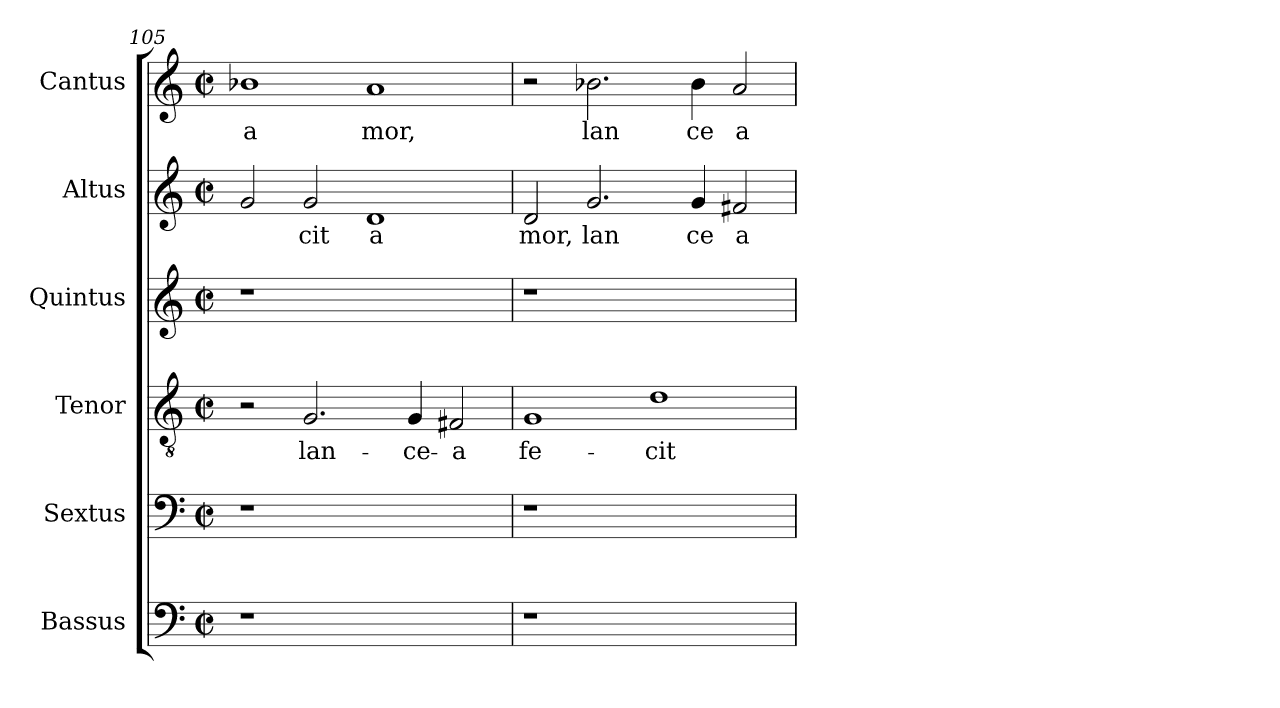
**kern	**kern	**kern	**text	**kern	**kern	**text	**kern	**text
*part6	*part5	*part4	*part4	*part3	*part2	*part2	*part1	*part1
*staff6	*staff5	*staff4	*staff4	*staff3	*staff2	*staff2	*staff1	*staff1
*I"Bassus	*I"Sextus	*I"Tenor	*	*I"Quintus	*I"Altus	*	*I"Cantus	*
*I'Bassus	*I'Sextus	*I'Tenor	*	*I'Quintus	*I'Altus	*	*I'Cantus	*
*clefF4	*clefF4	*clefGv2	*	*clefG2	*clefG2	*	*clefG2	*
*k[]	*k[]	*k[]	*	*k[]	*k[]	*	*k[]	*
*C:	*C:	*C:	*	*C:	*C:	*	*C:	*
*M2/2	*M2/2	*M2/2	*	*M2/2	*M2/2	*	*M2/2	*
*met(c|)	*met(c|)	*met(c|)	*	*met(c|)	*met(c|)	*	*met(c|)	*
=105	=105	=105	=105	=105	=105	=105	=105	=105
!	!	!	!	!	!	!LO:LY:b:cj	!	!LO:LY:b:cj
1r	1r	2r	.	1r	2g/	.	1b-X	a
!	!	!	!LO:LY:b:cj	!	!	!LO:LY:b:cj	!	!
.	.	2.G/	lan-	.	2g/	cit	.	.
!	!	!	!	!	!	!LO:LY:b:cj	!	!LO:LY:b:cj
1ryy	1ryy	.	.	1ryy	1d	a	1a	mor,
!	!	!	!LO:LY:b:cj	!	!	!	!	!
.	.	4G/	-ce-	.	.	.	.	.
!	!	!	!LO:LY:b:cj	!	!	!	!	!
.	.	2F#X/	-a	.	.	.	.	.
=106	=106	=106	=106	=106	=106	=106	=106	=106
!	!	!	!LO:LY:b:cj	!	!	!LO:LY:b:cj	!	!
1r	1r	1G	fe-	1r	2d/	mor,	2r	.
!	!	!	!	!	!	!LO:LY:b:cj	!	!LO:LY:b:cj
.	.	.	.	.	2.g/	lan	2.b-X\	lan
!	!	!	!LO:LY:b:cj	!	!	!	!	!
1ryy	1ryy	1d	-cit	1ryy	.	.	.	.
!	!	!	!	!	!	!LO:LY:b:cj	!	!LO:LY:b:cj
.	.	.	.	.	4g/	ce	4b-\	ce
!	!	!	!	!	!	!LO:LY:b:cj	!	!LO:LY:b:cj
.	.	.	.	.	2f#X/	a	2a/	a
=	=	=	=	=	=	=	=	=
*-	*-	*-	*-	*-	*-	*-	*-	*-
